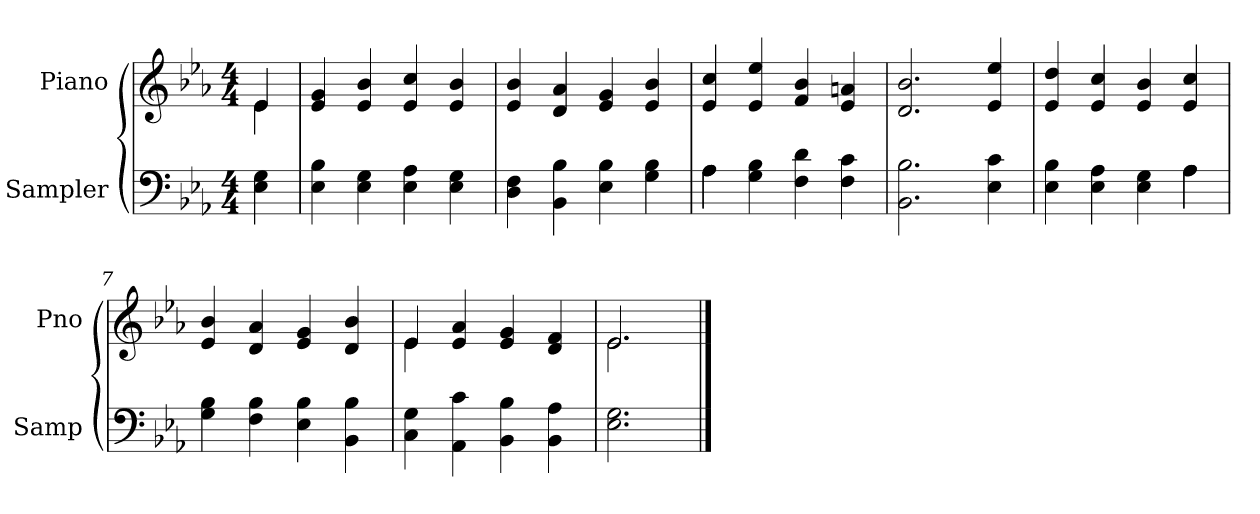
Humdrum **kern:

**kern	**kern
*part2	*part1
*staff2	*staff1
*I"Sampler	*I"Piano
*I'Samp	*I'Pno
*clefF4	*clefG2
*k[b-e-a-]	*k[b-e-a-]
*E-:	*E-:
*M4/4	*M4/4
=1	=1
*	*^
4E- 4G	4e-/	4e-
*	*v	*v
=2	=2
4E- 4B-	4e- 4g
4E- 4G	4e- 4b-
4E- 4A-	4e- 4cc
4E- 4G	4e- 4b-
=3	=3
4D 4F	4e- 4b-
4BB- 4B-	4d 4a-
4E- 4B-	4e- 4g
4G 4B-	4e- 4b-
=4	=4
*^	*
4A-\	4A-	4e- 4cc
4G 4B-	2.ryy	4e- 4ee-
4F 4d	.	4f 4b-
4F 4c	.	4e- 4an
*v	*v	*
=5	=5
2.BB- 2.B-	2.d 2.b-
4E- 4c	4e- 4ee-
=6	=6
*^	*
4E- 4B-	2.ryy	4e- 4dd
4E- 4A-	.	4e- 4cc
4E- 4G	.	4e- 4b-
4A-\	4A-	4e- 4cc
*v	*v	*
=7	=7
4G 4B-	4e- 4b-
4F 4B-	4d 4a-
4E- 4B-	4e- 4g
4BB- 4B-	4d 4b-
=8	=8
*	*^
4C 4G	4e-/	4e-
4AA- 4c	4e- 4a-	2.ryy
4BB- 4B-	4e- 4g	.
4BB- 4A-	4d 4f	.
=9	=9	=9
2.E- 2.G	2.e-/	2.e-
*	*v	*v
==	==
*-	*-
